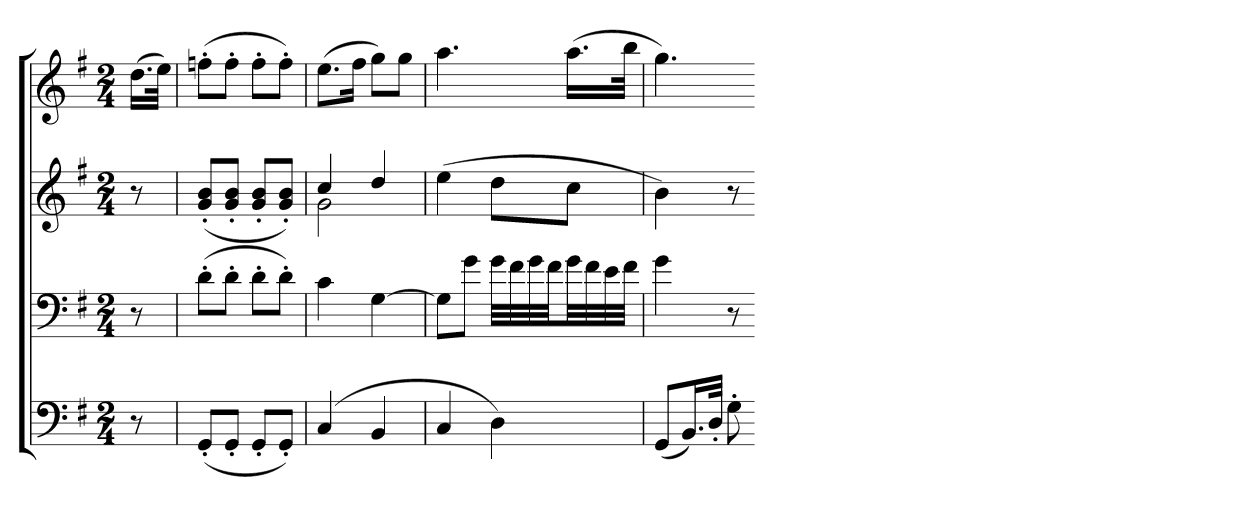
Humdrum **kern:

**kern	**kern	**kern	**kern
*part4	*part3	*part2	*part1
*staff4	*staff3	*staff2	*staff1
*clefF4	*clefF4	*clefG2	*clefG2
*k[f#]	*k[f#]	*k[f#]	*k[f#]
*G:	*G:	*G:	*G:
*M2/4	*M2/4	*M2/4	*M2/4
=	=	=	=
8r	8r	8r	(16.ddLL
.	.	.	32eeJJk)
=5	=5	=5	=5
(8GG'L	(8d'L	(8g' 8b'L	(8ffn'L
8GG'J	8d'J	8g' 8b'J	8ff'J
8GG'L	8d'L	8g' 8b'L	8ff'L
8GG'J)	8d'J)	8g' 8b'J)	8ff'J)
=6	=6	=6	=6
*	*	*^	*
(4C	4c	4cc	2g	(8.eeL
.	.	.	.	16ff#Jk
4BB	[4G	4dd	.	8ggL)
.	.	.	.	8ggJ
*	*	*v	*v	*
=7	=7	=7	=7
4C	8GL]	(4ee	4.aa
.	8gJ	.	.
4D)	32gLLL	8ddL	.
.	32f#	.	.
.	32g	.	.
.	32f#JJ	.	.
.	32gLL	8ccJ	(16.aaLL
.	32f#	.	.
.	32e	.	.
.	32f#JJJ	.	32bbJJk
=8	=8	=8	=8
(8GGL	4g	4b)	4.gg)
16.BBL)	.	.	.
32D'JJk	.	.	.
8G'	8r	8r	.
=-	=-	=-	=-
*-	*-	*-	*-
